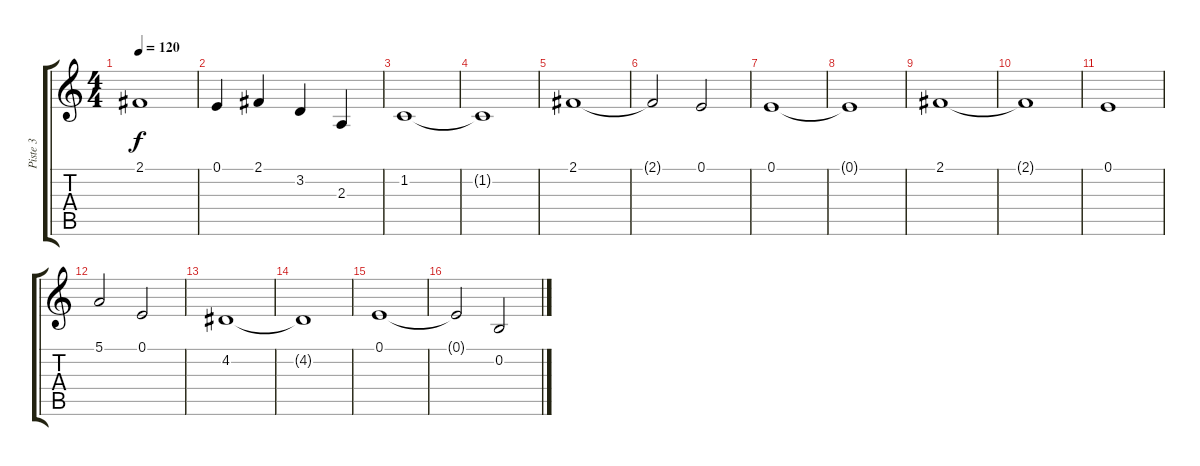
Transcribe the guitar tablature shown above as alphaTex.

\track ("Piste 3" "Piste 3") {instrument pad2warm}
\staff {score tabs}
\tuning (E4 B3 G3 D3 A2 E2) {hide}
\ts (4 4)
\tempo 120
\clef g2
\ks c
2.1.1{dy f} |
0.1.4 2.1.4 3.2.4 2.3.4 |
1.2.1 |
1.2{t}.1 |
2.1.1 |
2.1{t}.2 0.1.2 |
0.1.1 |
0.1{t}.1 |
2.1.1 |
2.1{t}.1 |
0.1.1 |
5.1.2 0.1.2 |
4.2.1 |
4.2{t}.1 |
0.1.1 |
0.1{t}.2 0.2.2
